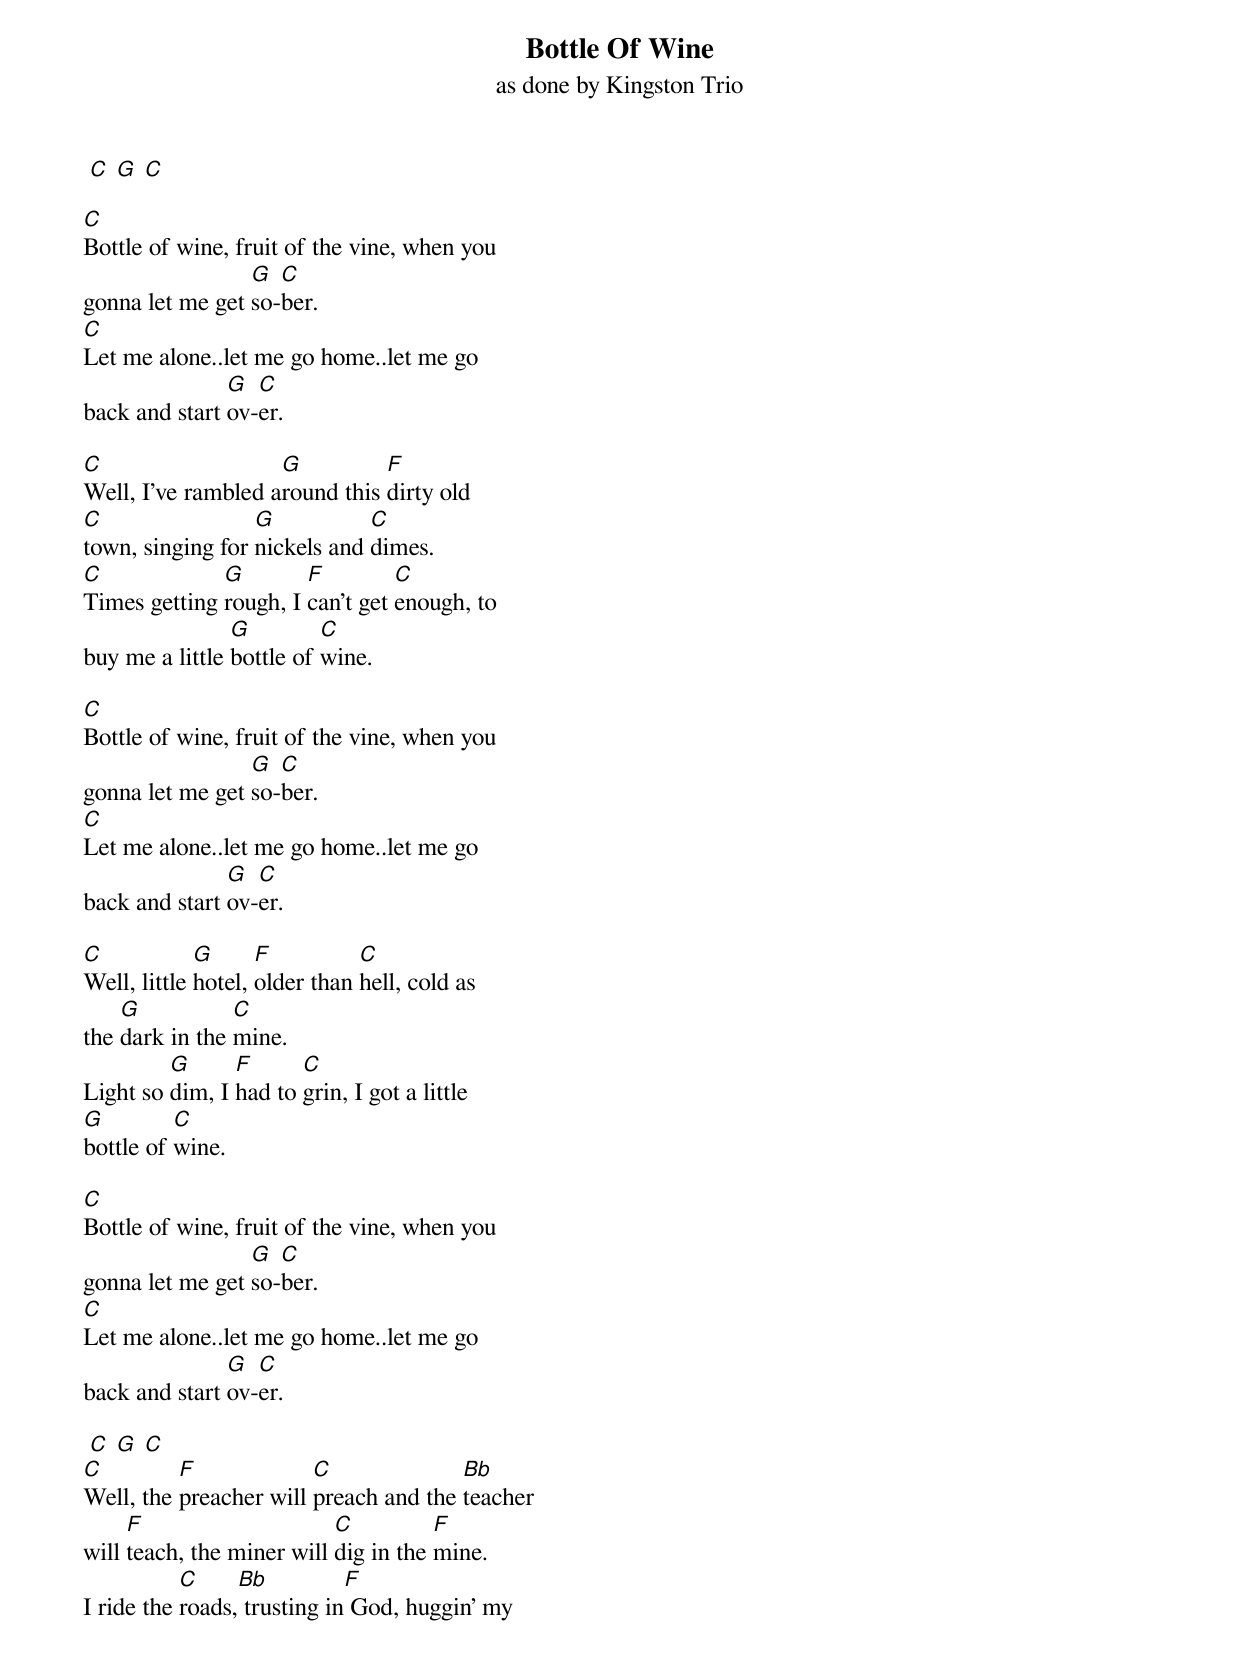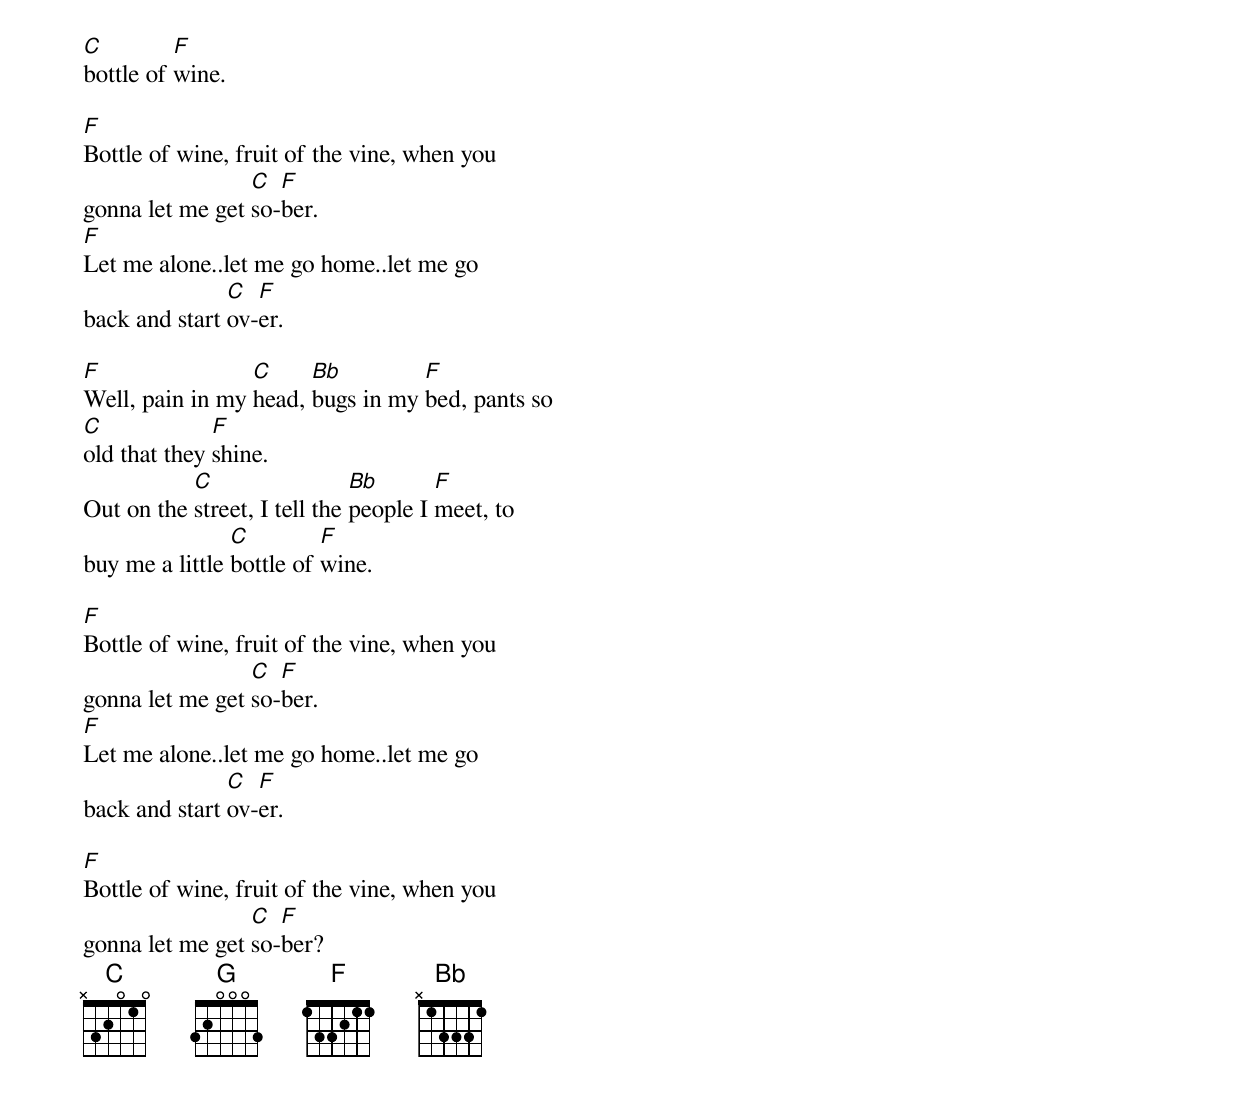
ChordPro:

{title: Bottle Of Wine}
{subtitle: as done by Kingston Trio}

 [C] [G] [C]

[C]Bottle of wine, fruit of the vine, when you
gonna let me get [G]so-[C]ber.
[C]Let me alone..let me go home..let me go
back and start [G]ov-[C]er.

[C]Well, I've rambled a[G]round this [F]dirty old
[C]town, singing for [G]nickels and [C]dimes.
[C]Times getting [G]rough, I [F]can't get [C]enough, to
buy me a little [G]bottle of [C]wine.

[C]Bottle of wine, fruit of the vine, when you
gonna let me get [G]so-[C]ber.
[C]Let me alone..let me go home..let me go
back and start [G]ov-[C]er.

[C]Well, little [G]hotel, [F]older than [C]hell, cold as
the [G]dark in the [C]mine.
Light so [G]dim, I [F]had to [C]grin, I got a little
[G]bottle of [C]wine.

[C]Bottle of wine, fruit of the vine, when you
gonna let me get [G]so-[C]ber.
[C]Let me alone..let me go home..let me go
back and start [G]ov-[C]er.

 [C] [G] [C]
[C]Well, the [F]preacher will [C]preach and the [Bb]teacher
will [F]teach, the miner will [C]dig in the [F]mine.
I ride the [C]roads,[Bb] trusting in[F] God, huggin' my
[C]bottle of [F]wine.

[F]Bottle of wine, fruit of the vine, when you
gonna let me get [C]so-[F]ber.
[F]Let me alone..let me go home..let me go
back and start [C]ov-[F]er.

[F]Well, pain in my [C]head, [Bb]bugs in my [F]bed, pants so
[C]old that they [F]shine.
Out on the [C]street, I tell the [Bb]people I [F]meet, to
buy me a little [C]bottle of [F]wine.

[F]Bottle of wine, fruit of the vine, when you
gonna let me get [C]so-[F]ber.
[F]Let me alone..let me go home..let me go
back and start [C]ov-[F]er.

[F]Bottle of wine, fruit of the vine, when you
gonna let me get [C]so-[F]ber?
